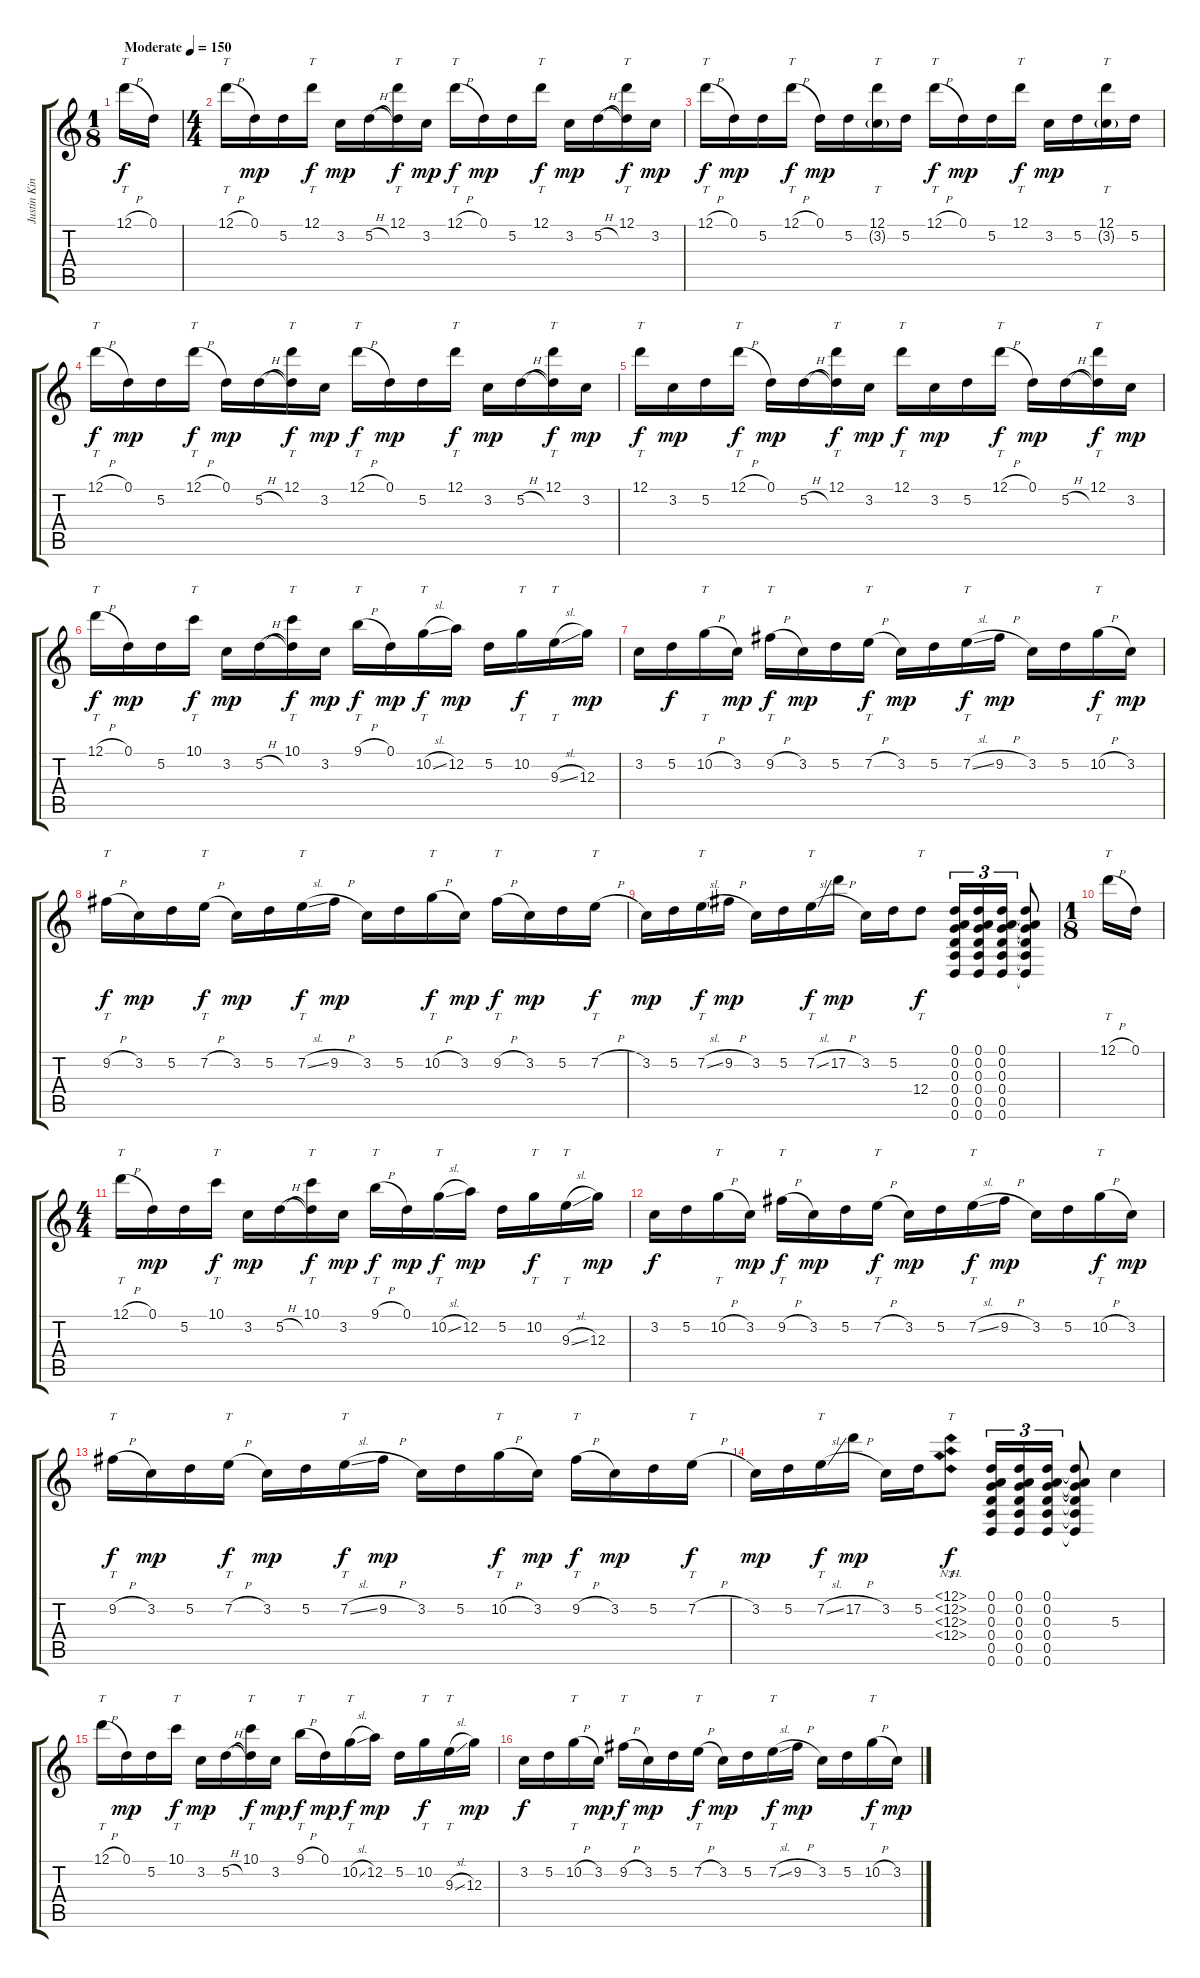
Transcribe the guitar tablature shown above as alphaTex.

\track ("Justin King" "Justin Kin") {instrument acousticguitarsteel}
\staff {score tabs}
\tuning (D4 A3 G3 D3 A2 D2) {hide}
\ts (1 8)
\tempo (150 "Moderate")
\clef g2
\ks c
12.1{h}.16{tt dy f instrument acousticguitarsteel} 0.1.16 |
\ts (4 4)
12.1{h}.16{tt} 0.1.16{dy mp} 5.2.16 12.1.16{tt dy f} 3.2.16{dy mp} 5.2{h}.16 (12.1 5.2{t}).16{tt dy f} 3.2.16{dy mp} 12.1{h}.16{tt dy f} 0.1.16{dy mp} 5.2.16 12.1.16{tt dy f} 3.2.16{dy mp} 5.2{h}.16 (12.1 5.2{t}).16{tt dy f} 3.2.16{dy mp} |
12.1{h}.16{tt dy f} 0.1.16{dy mp} 5.2.16 12.1{h}.16{tt dy f} 0.1.16{dy mp} 5.2.16 (12.1 3.2{g}).16{tt} 5.2.16 12.1{h}.16{tt dy f} 0.1.16{dy mp} 5.2.16 12.1.16{tt dy f} 3.2.16{dy mp} 5.2.16 (12.1 3.2{g}).16{tt} 5.2.16 |
12.1{h}.16{tt dy f} 0.1.16{dy mp} 5.2.16 12.1{h}.16{tt dy f} 0.1.16{dy mp} 5.2{h}.16 (12.1 5.2{t}).16{tt dy f} 3.2.16{dy mp} 12.1{h}.16{tt dy f} 0.1.16{dy mp} 5.2.16 12.1.16{tt dy f} 3.2.16{dy mp} 5.2{h}.16 (12.1 5.2{t}).16{tt dy f} 3.2.16{dy mp} |
12.1.16{tt dy f} 3.2.16{dy mp} 5.2.16 12.1{h}.16{tt dy f} 0.1.16{dy mp} 5.2{h}.16 (12.1 5.2{t}).16{tt dy f} 3.2.16{dy mp} 12.1.16{tt dy f} 3.2.16{dy mp} 5.2.16 12.1{h}.16{tt dy f} 0.1.16{dy mp} 5.2{h}.16 (12.1 5.2{t}).16{tt dy f} 3.2.16{dy mp} |
12.1{h}.16{tt dy f} 0.1.16{dy mp} 5.2.16 10.1.16{tt dy f} 3.2.16{dy mp} 5.2{h}.16 (10.1 5.2{t}).16{tt dy f} 3.2.16{dy mp} 9.1{h}.16{tt dy f} 0.1.16{dy mp} 10.2{sl}.16{tt dy f} 12.2.16{dy mp} 5.2.16 10.2.16{tt dy f} 9.3{sl}.16{tt} 12.3.16{dy mp} |
3.2.16 5.2.16{dy f} 10.2{h}.16{tt} 3.2.16{dy mp} 9.2{h}.16{tt dy f} 3.2.16{dy mp} 5.2.16 7.2{h}.16{tt dy f} 3.2.16{dy mp} 5.2.16 7.2{sl}.16{tt dy f} 9.2{h}.16{dy mp} 3.2.16 5.2.16 10.2{h}.16{tt dy f} 3.2.16{dy mp} |
9.2{h}.16{tt dy f} 3.2.16{dy mp} 5.2.16 7.2{h}.16{tt dy f} 3.2.16{dy mp} 5.2.16 7.2{sl}.16{tt dy f} 9.2{h}.16{dy mp} 3.2.16 5.2.16 10.2{h}.16{tt dy f} 3.2.16{dy mp} 9.2{h}.16{tt dy f} 3.2.16{dy mp} 5.2.16 7.2{h}.16{tt dy f} |
3.2.16{dy mp} 5.2.16 7.2{sl}.16{tt dy f} 9.2{h}.16{dy mp} 3.2.16 5.2.16 7.2{sl}.16{tt dy f} 17.2{h}.16{dy mp} 3.2.16 5.2.16 12.4.8{tt dy f} (0.1 0.2 0.3 0.4 0.5 0.6).16{tu (3 2)} (0.1 0.2 0.3 0.4 0.5 0.6).16{tu (3 2)} (0.1 0.2 0.3 0.4 0.5 0.6).16{tu (3 2)} (0.1{t} 0.2{t} 0.3{t} 0.4{t} 0.5{t} 0.6{t}).8 |
\ts (1 8)
12.1{h}.16{tt} 0.1.16 |
\ts (4 4)
12.1{h}.16{tt} 0.1.16{dy mp} 5.2.16 10.1.16{tt dy f} 3.2.16{dy mp} 5.2{h}.16 (10.1 5.2{t}).16{tt dy f} 3.2.16{dy mp} 9.1{h}.16{tt dy f} 0.1.16{dy mp} 10.2{sl}.16{tt dy f} 12.2.16{dy mp} 5.2.16 10.2.16{tt dy f} 9.3{sl}.16{tt} 12.3.16{dy mp} |
3.2.16{dy f} 5.2.16 10.2{h}.16{tt} 3.2.16{dy mp} 9.2{h}.16{tt dy f} 3.2.16{dy mp} 5.2.16 7.2{h}.16{tt dy f} 3.2.16{dy mp} 5.2.16 7.2{sl}.16{tt dy f} 9.2{h}.16{dy mp} 3.2.16 5.2.16 10.2{h}.16{tt dy f} 3.2.16{dy mp} |
9.2{h}.16{tt dy f} 3.2.16{dy mp} 5.2.16 7.2{h}.16{tt dy f} 3.2.16{dy mp} 5.2.16 7.2{sl}.16{tt dy f} 9.2{h}.16{dy mp} 3.2.16 5.2.16 10.2{h}.16{tt dy f} 3.2.16{dy mp} 9.2{h}.16{tt dy f} 3.2.16{dy mp} 5.2.16 7.2{h}.16{tt dy f} |
3.2.16{dy mp} 5.2.16 7.2{sl}.16{tt dy f} 17.2{h}.16{dy mp} 3.2.16 5.2.16 (12.1{nh} 12.2{nh} 12.3{nh} 12.4{nh}).8{tt dy f} (0.1 0.2 0.3 0.4 0.5 0.6).16{tu (3 2)} (0.1 0.2 0.3 0.4 0.5 0.6).16{tu (3 2)} (0.1 0.2 0.3 0.4 0.5 0.6).16{tu (3 2)} (0.1{t} 0.2{t} 0.3{t} 0.4{t} 0.5{t} 0.6{t}).8 5.3.4 |
12.1{h}.16{tt} 0.1.16{dy mp} 5.2.16 10.1.16{tt dy f} 3.2.16{dy mp} 5.2{h}.16 (10.1 5.2{t}).16{tt dy f} 3.2.16{dy mp} 9.1{h}.16{tt dy f} 0.1.16{dy mp} 10.2{sl}.16{tt dy f} 12.2.16{dy mp} 5.2.16 10.2.16{tt dy f} 9.3{sl}.16{tt} 12.3.16{dy mp} |
3.2.16{dy f} 5.2.16 10.2{h}.16{tt} 3.2.16{dy mp} 9.2{h}.16{tt dy f} 3.2.16{dy mp} 5.2.16 7.2{h}.16{tt dy f} 3.2.16{dy mp} 5.2.16 7.2{sl}.16{tt dy f} 9.2{h}.16{dy mp} 3.2.16 5.2.16 10.2{h}.16{tt dy f} 3.2.16{dy mp}
